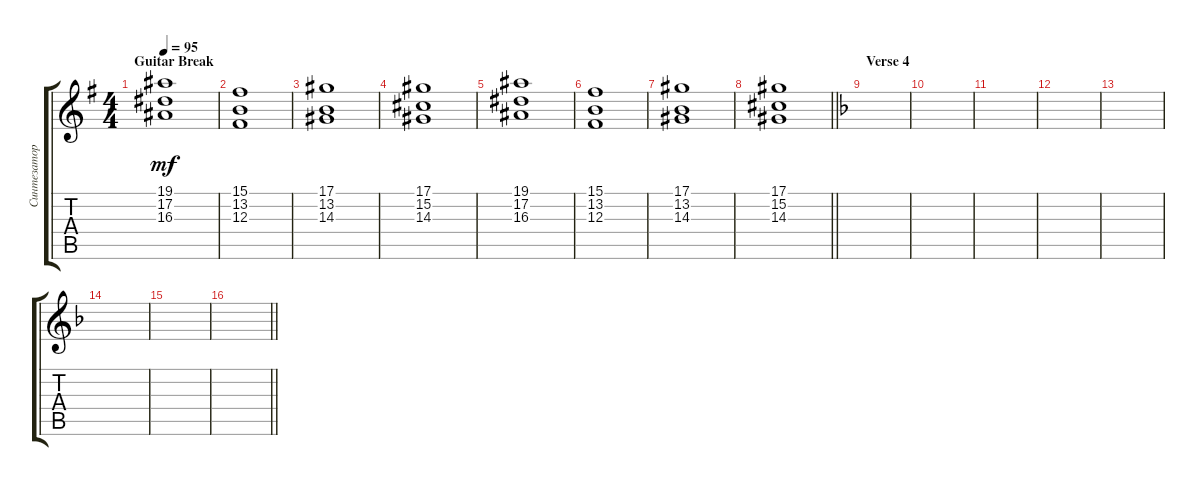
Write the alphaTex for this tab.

\track ("Синтезатор" "Синтезатор") {instrument stringensemble1}
\staff {score tabs}
\tuning (Eb4 Bb3 Gb3 Db3 Ab2 Eb2) {hide}
\ts (4 4)
\section ("" "Guitar Break")
\tempo 95
\clef g2
\ks eminor
(19.1 17.2 16.3).1{dy mf instrument stringensemble1} |
(15.1 13.2 12.3).1 |
(17.1 13.2 14.3).1 |
(17.1 15.2 14.3).1 |
(19.1 17.2 16.3).1 |
(15.1 13.2 12.3).1 |
(17.1 13.2 14.3).1 |
\barLineRight lightlight
(17.1 15.2 14.3).1 |
\section ("" "Verse 4")
\ks dminor
|
|
|
|
|
|
|
\barLineRight lightlight
